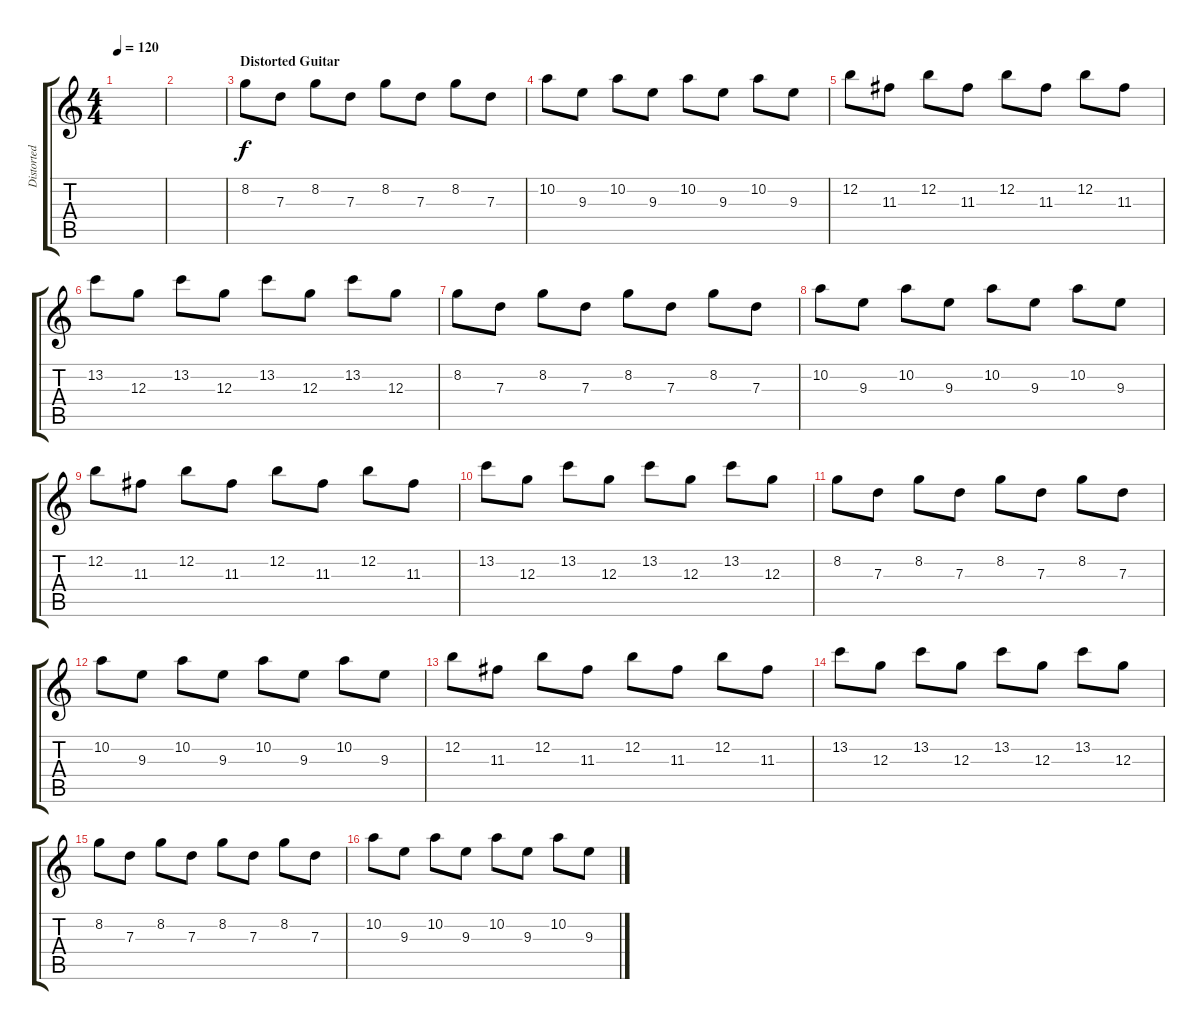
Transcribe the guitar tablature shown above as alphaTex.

\track ("Distorted Guitar" "Distorted ") {instrument distortionguitar}
\staff {score tabs}
\tuning (E4 B3 G3 D3 A2 E2) {hide}
\ts (4 4)
\tempo 120
\clef g2
\ks c
|
|
\section ("" "Distorted Guitar")
8.2.8 7.3.8 8.2.8 7.3.8 8.2.8 7.3.8 8.2.8 7.3.8 |
10.2.8 9.3.8 10.2.8 9.3.8 10.2.8 9.3.8 10.2.8 9.3.8 |
12.2.8 11.3.8 12.2.8 11.3.8 12.2.8 11.3.8 12.2.8 11.3.8 |
13.2.8 12.3.8 13.2.8 12.3.8 13.2.8 12.3.8 13.2.8 12.3.8 |
8.2.8 7.3.8 8.2.8 7.3.8 8.2.8 7.3.8 8.2.8 7.3.8 |
10.2.8 9.3.8 10.2.8 9.3.8 10.2.8 9.3.8 10.2.8 9.3.8 |
12.2.8 11.3.8 12.2.8 11.3.8 12.2.8 11.3.8 12.2.8 11.3.8 |
13.2.8 12.3.8 13.2.8 12.3.8 13.2.8 12.3.8 13.2.8 12.3.8 |
8.2.8 7.3.8 8.2.8 7.3.8 8.2.8 7.3.8 8.2.8 7.3.8 |
10.2.8 9.3.8 10.2.8 9.3.8 10.2.8 9.3.8 10.2.8 9.3.8 |
12.2.8 11.3.8 12.2.8 11.3.8 12.2.8 11.3.8 12.2.8 11.3.8 |
13.2.8 12.3.8 13.2.8 12.3.8 13.2.8 12.3.8 13.2.8 12.3.8 |
8.2.8 7.3.8 8.2.8 7.3.8 8.2.8 7.3.8 8.2.8 7.3.8 |
10.2.8 9.3.8 10.2.8 9.3.8 10.2.8 9.3.8 10.2.8 9.3.8
